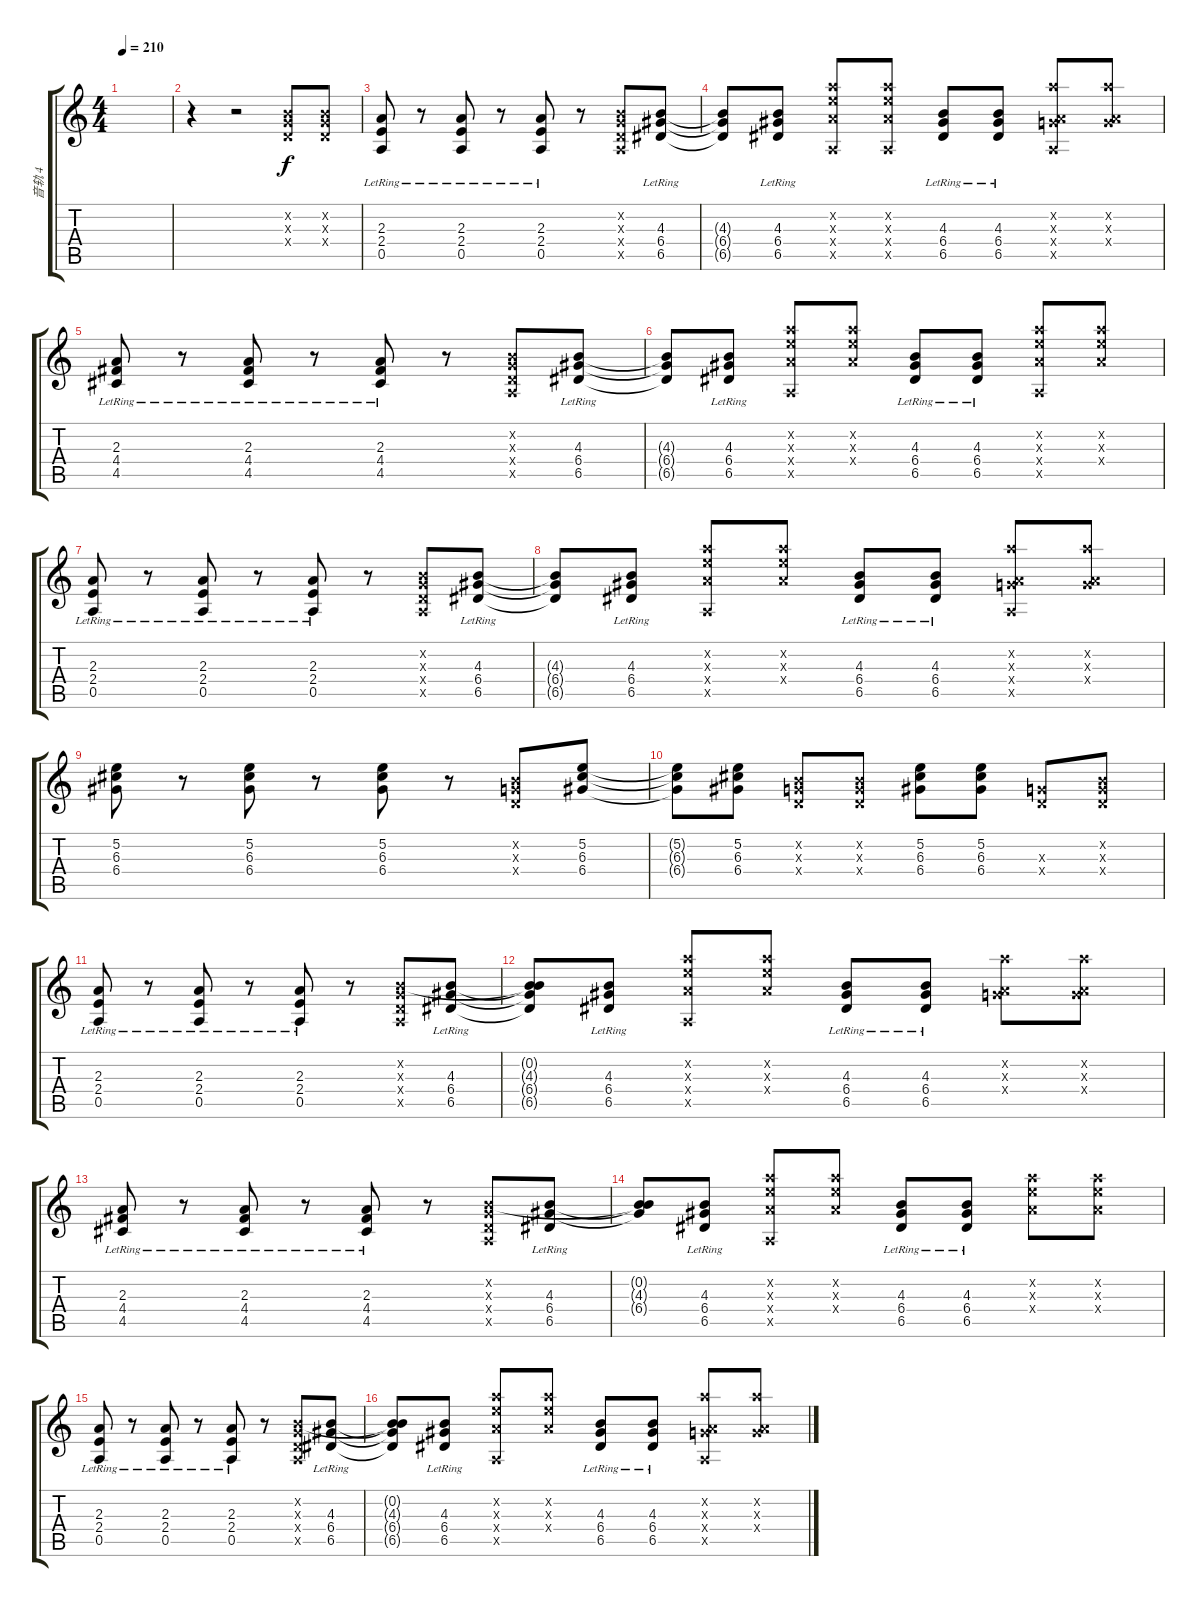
\track ("音轨 4" "音轨 4") {instrument overdrivenguitar}
\staff {score tabs}
\tuning (E4 B3 G3 D3 A2 E2) {hide}
\ts (4 4)
\tempo 210
\clef g2
\ks c
|
r.4{instrument overdrivenguitar} r.2 (0.2{x} 0.3{x} 0.4{x}).8 (0.2{x} 0.3{x} 0.4{x}).8 |
(2.3{lr} 2.4{lr} 0.5).8 r.8 (2.3{lr} 2.4{lr} 0.5).8 r.8 (2.3{lr} 2.4{lr} 0.5).8 r.8 (0.2{x} 0.3{x} 0.4{x} 0.5{x}).8 (4.3{lr} 6.4 6.5).8 |
(4.3{t} 6.4{t} 6.5{t}).8 (4.3{lr} 6.4 6.5).8 (10.2{x} 9.3{x} 7.4{x} 0.5{x}).8 (10.2{x} 9.3{x} 7.4{x} 0.5{x}).8 (4.3{lr} 6.4{lr} 6.5{lr}).8 (4.3{lr} 6.4{lr} 6.5).8 (10.2{x} 0.3{x} 7.4{x} 0.5{x}).8 (10.2{x} 0.3{x} 7.4{x}).8 |
(2.3{lr} 4.4{lr} 4.5{lr}).8 r.8 (2.3{lr} 4.4{lr} 4.5{lr}).8 r.8 (2.3{lr} 4.4{lr} 4.5{lr}).8 r.8 (0.2{x} 0.3{x} 0.4{x} 0.5{x}).8 (4.3{lr} 6.4 6.5).8 |
(4.3{t} 6.4{t} 6.5{t}).8 (4.3{lr} 6.4 6.5).8 (10.2{x} 9.3{x} 7.4{x} 0.5{x}).8 (10.2{x} 9.3{x} 7.4{x}).8 (4.3{lr} 6.4 6.5).8 (4.3{lr} 6.4 6.5).8 (10.2{x} 9.3{x} 7.4{x} 0.5{x}).8 (10.2{x} 9.3{x} 7.4{x}).8 |
(2.3{lr} 2.4{lr} 0.5).8 r.8 (2.3{lr} 2.4{lr} 0.5).8 r.8 (2.3{lr} 2.4{lr} 0.5).8 r.8 (0.2{x} 0.3{x} 0.4{x} 0.5{x}).8 (4.3{lr} 6.4 6.5).8 |
(4.3{t} 6.4{t} 6.5{t}).8 (4.3{lr} 6.4 6.5).8 (10.2{x} 9.3{x} 7.4{x} 0.5{x}).8 (10.2{x} 9.3{x} 7.4{x}).8 (4.3{lr} 6.4{lr} 6.5{lr}).8 (4.3{lr} 6.4{lr} 6.5).8 (10.2{x} 0.3{x} 7.4{x} 0.5{x}).8 (10.2{x} 0.3{x} 7.4{x}).8 |
(5.2 6.3 6.4).8 r.8 (5.2 6.3 6.4).8 r.8 (5.2 6.3 6.4).8 r.8 (0.2{x} 0.3{x} 0.4{x}).8 (5.2 6.3 6.4).8 |
(5.2{t} 6.3{t} 6.4{t}).8 (5.2 6.3 6.4).8 (0.2{x} 0.3{x} 0.4{x}).8 (0.2{x} 0.3{x} 0.4{x}).8 (5.2 6.3 6.4).8 (5.2 6.3 6.4).8 (0.3{x} 0.4{x}).8 (0.2{x} 0.3{x} 0.4{x}).8 |
(2.3{lr} 2.4{lr} 0.5).8 r.8 (2.3{lr} 2.4{lr} 0.5).8 r.8 (2.3{lr} 2.4{lr} 0.5).8 r.8 (0.2{x} 0.3{x} 0.4{x} 0.5{x}).8 (4.3{lr} 6.4 6.5).8 |
(0.2{t} 4.3{t} 6.4{t} 6.5{t}).8 (4.3{lr} 6.4 6.5).8 (10.2{x} 9.3{x} 7.4{x} 0.5{x}).8 (10.2{x} 9.3{x} 7.4{x}).8 (4.3{lr} 6.4{lr} 6.5{lr}).8 (4.3{lr} 6.4{lr} 6.5).8 (10.2{x} 0.3{x} 7.4{x}).8 (10.2{x} 0.3{x} 7.4{x}).8 |
(2.3{lr} 4.4{lr} 4.5{lr}).8 r.8 (2.3{lr} 4.4{lr} 4.5{lr}).8 r.8 (2.3{lr} 4.4{lr} 4.5{lr}).8 r.8 (0.2{x} 0.3{x} 0.4{x} 0.5{x}).8 (4.3{lr} 6.4 6.5).8 |
(0.2{t} 4.3{t} 6.4{t}).8 (4.3{lr} 6.4 6.5).8 (10.2{x} 9.3{x} 7.4{x} 0.5{x}).8 (10.2{x} 9.3{x} 7.4{x}).8 (4.3{lr} 6.4 6.5).8 (4.3{lr} 6.4 6.5).8 (10.2{x} 9.3{x} 7.4{x}).8 (10.2{x} 9.3{x} 7.4{x}).8 |
(2.3{lr} 2.4{lr} 0.5).8 r.8 (2.3{lr} 2.4{lr} 0.5).8 r.8 (2.3{lr} 2.4{lr} 0.5).8 r.8 (0.2{x} 0.3{x} 0.4{x} 0.5{x}).8 (4.3{lr} 6.4 6.5).8 |
(0.2{t} 4.3{t} 6.4{t} 6.5{t}).8 (4.3{lr} 6.4 6.5).8 (10.2{x} 9.3{x} 7.4{x} 0.5{x}).8 (10.2{x} 9.3{x} 7.4{x}).8 (4.3{lr} 6.4{lr} 6.5{lr}).8 (4.3{lr} 6.4{lr} 6.5).8 (10.2{x} 0.3{x} 7.4{x} 0.5{x}).8 (10.2{x} 0.3{x} 7.4{x}).8
